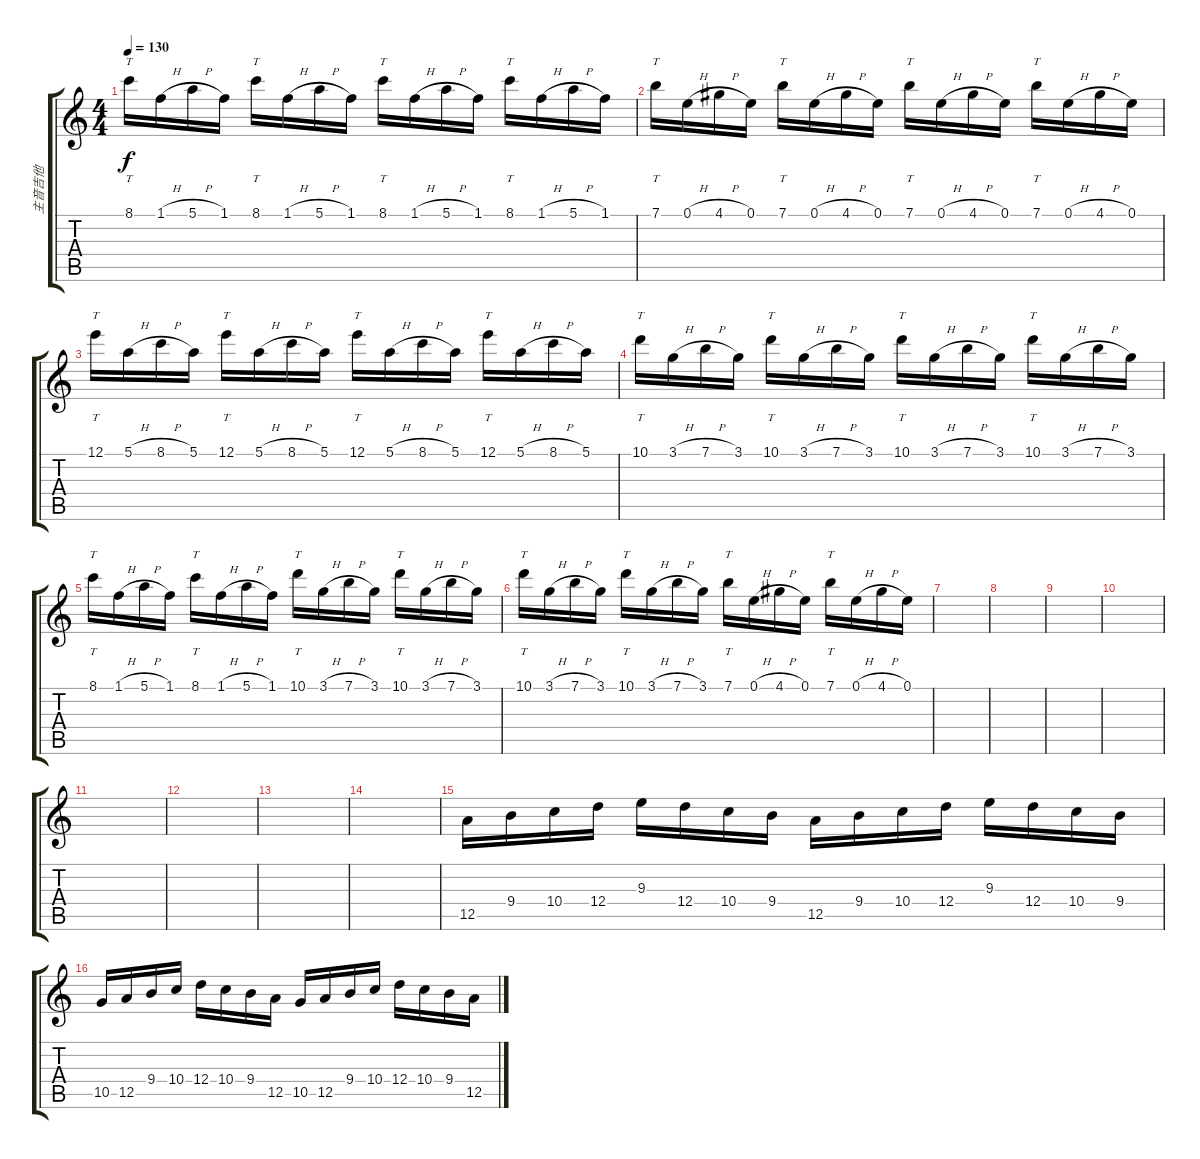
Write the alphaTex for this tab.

\track ("主音吉他" "主音吉他") {instrument distortionguitar}
\staff {score tabs}
\tuning (E4 B3 G3 D3 A2 E2) {hide}
\ts (4 4)
\tempo 130
\clef g2
\ks c
8.1.16{tt dy f} 1.1{h}.16 5.1{h}.16 1.1.16 8.1.16{tt} 1.1{h}.16 5.1{h}.16 1.1.16 8.1.16{tt} 1.1{h}.16 5.1{h}.16 1.1.16 8.1.16{tt} 1.1{h}.16 5.1{h}.16 1.1.16 |
7.1.16{tt} 0.1{h}.16 4.1{h}.16 0.1.16 7.1.16{tt} 0.1{h}.16 4.1{h}.16 0.1.16 7.1.16{tt} 0.1{h}.16 4.1{h}.16 0.1.16 7.1.16{tt} 0.1{h}.16 4.1{h}.16 0.1.16 |
12.1.16{tt} 5.1{h}.16 8.1{h}.16 5.1.16 12.1.16{tt} 5.1{h}.16 8.1{h}.16 5.1.16 12.1.16{tt} 5.1{h}.16 8.1{h}.16 5.1.16 12.1.16{tt} 5.1{h}.16 8.1{h}.16 5.1.16 |
10.1.16{tt} 3.1{h}.16 7.1{h}.16 3.1.16 10.1.16{tt} 3.1{h}.16 7.1{h}.16 3.1.16 10.1.16{tt} 3.1{h}.16 7.1{h}.16 3.1.16 10.1.16{tt} 3.1{h}.16 7.1{h}.16 3.1.16 |
8.1.16{tt} 1.1{h}.16 5.1{h}.16 1.1.16 8.1.16{tt} 1.1{h}.16 5.1{h}.16 1.1.16 10.1.16{tt} 3.1{h}.16 7.1{h}.16 3.1.16 10.1.16{tt} 3.1{h}.16 7.1{h}.16 3.1.16 |
10.1.16{tt} 3.1{h}.16 7.1{h}.16 3.1.16 10.1.16{tt} 3.1{h}.16 7.1{h}.16 3.1.16 7.1.16{tt} 0.1{h}.16 4.1{h}.16 0.1.16 7.1.16{tt} 0.1{h}.16 4.1{h}.16 0.1.16 |
|
|
|
|
|
|
|
|
12.5.16 9.4.16 10.4.16 12.4.16 9.3.16 12.4.16 10.4.16 9.4.16 12.5.16 9.4.16 10.4.16 12.4.16 9.3.16 12.4.16 10.4.16 9.4.16 |
10.5.16 12.5.16 9.4.16 10.4.16 12.4.16 10.4.16 9.4.16 12.5.16 10.5.16 12.5.16 9.4.16 10.4.16 12.4.16 10.4.16 9.4.16 12.5.16
